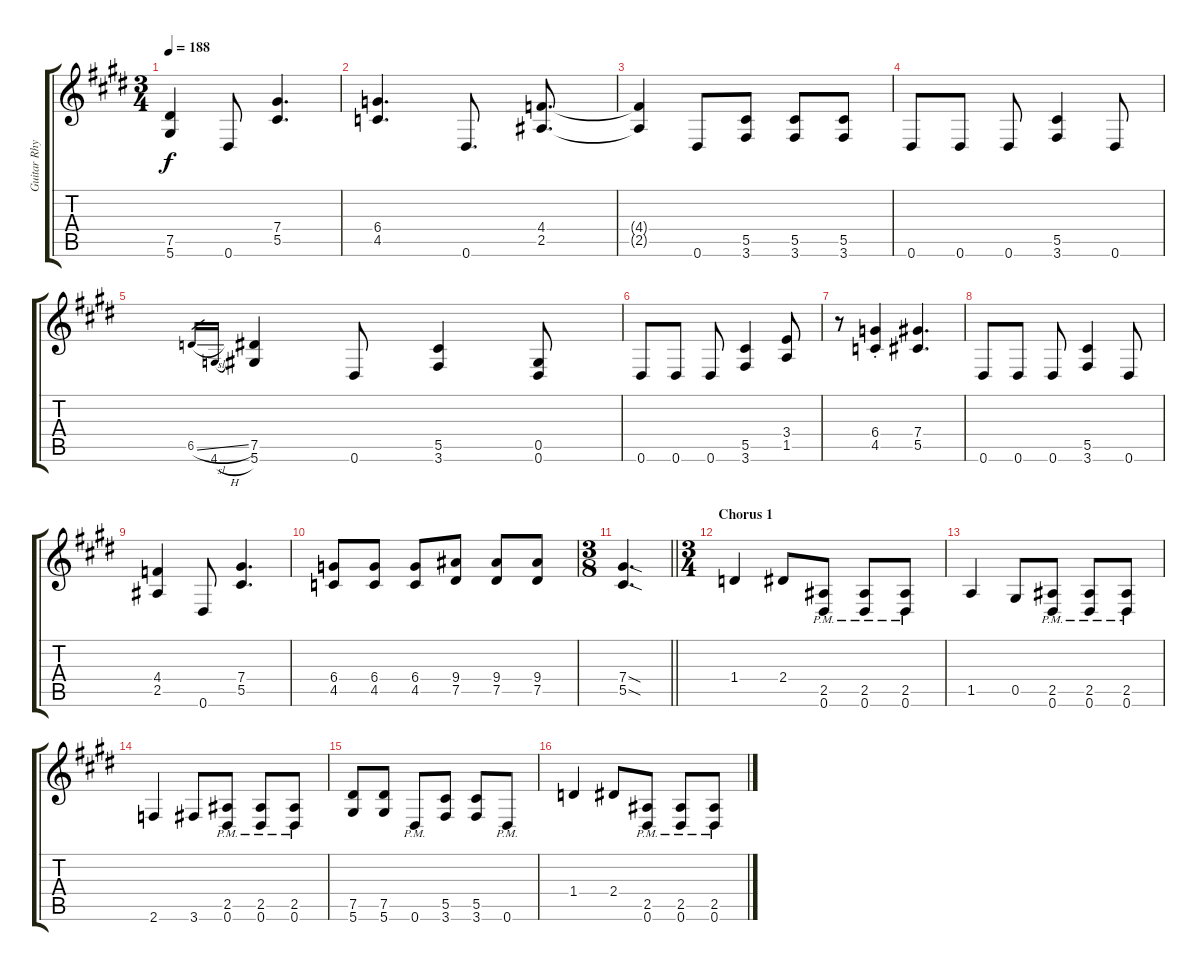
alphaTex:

\track ("Guitar Rhythm" "Guitar Rhy") {instrument overdrivenguitar}
\staff {score tabs}
\tuning (Eb4 Bb3 Gb3 Db3 Ab2 Eb2) {hide}
\ts (3 4)
\tempo 188
\clef g2
\ks e
(7.5 5.6).4{dy f} 0.6.8 (7.4 5.5).4{d} |
(6.4 4.5).4{d} 0.6.8{d} (4.4 2.5).8{d} |
(4.4{t} 2.5{t}).4 0.6.8 (5.5 3.6).8 (5.5 3.6).8 (5.5 3.6).8 |
0.6.8 0.6.8 0.6.8 (5.5 3.6).4 0.6.8 |
6.5{sl}.16{gr} 4.6{h}.16{gr} (7.5 5.6).4 0.6.8 (5.5 3.6).4 (0.5 0.6).8 |
0.6.8 0.6.8 0.6.8 (5.5 3.6).4 (3.4 1.5).8 |
r.8 (6.4{st} 4.5{st}).4 (7.4 5.5).4{d} |
0.6.8 0.6.8 0.6.8 (5.5 3.6).4 0.6.8 |
(4.4 2.5).4 0.6.8 (7.4 5.5).4{d} |
(6.4 4.5).8 (6.4 4.5).8 (6.4 4.5).8 (9.4 7.5).8 (9.4 7.5).8 (9.4 7.5).8 |
\ts (3 8)
\barLineRight lightlight
(7.4{sod} 5.5{sod}).4{d} |
\ts (3 4)
\section ("" "Chorus 1")
1.4.4 2.4.8 (2.5 0.6{pm}).8 (2.5 0.6{pm}).8 (2.5 0.6{pm}).8 |
1.5.4 0.5.8 (2.5 0.6{pm}).8 (2.5 0.6{pm}).8 (2.5 0.6{pm}).8 |
2.6.4 3.6.8 (2.5 0.6{pm}).8 (2.5 0.6{pm}).8 (2.5 0.6{pm}).8 |
(7.5 5.6).8 (7.5 5.6).8 0.6{pm}.8 (5.5 3.6).8 (5.5 3.6).8 0.6{pm}.8 |
1.4.4 2.4.8 (2.5 0.6{pm}).8 (2.5 0.6{pm}).8 (2.5 0.6{pm}).8
